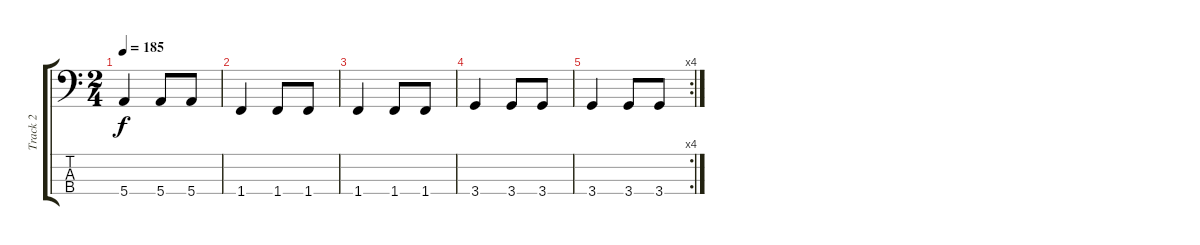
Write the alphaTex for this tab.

\track ("Track 2" "Track 2") {instrument electricbasspick}
\staff {score tabs}
\tuning (G2 D2 A1 E1) {hide}
\ts (2 4)
\tempo 185
\clef f4
\ks c
5.4.4{dy f} 5.4.8 5.4.8 |
1.4.4 1.4.8 1.4.8 |
1.4.4 1.4.8 1.4.8 |
3.4.4 3.4.8 3.4.8 |
\rc 4
3.4.4 3.4.8 3.4.8
